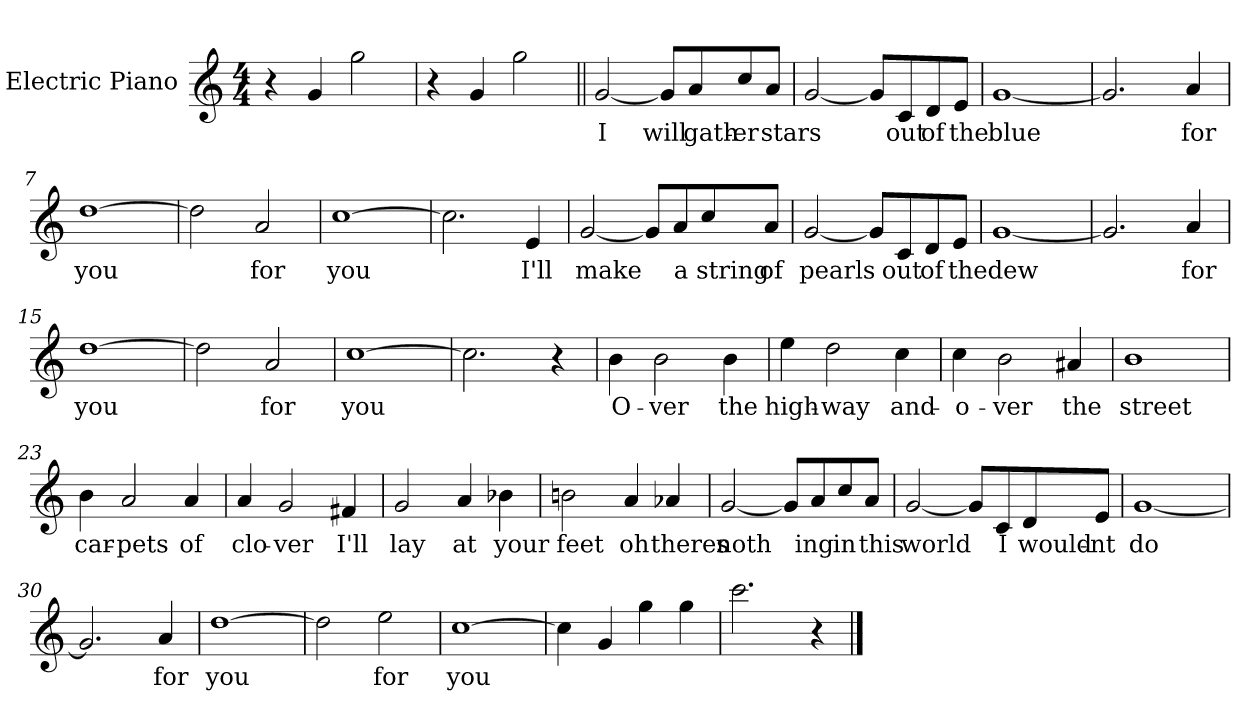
**kern	**text
*part1	*part1
*staff1	*staff1
*I"Electric Piano	*
*I'E.Pno	*
*clefG2	*
*k[]	*
*C:	*
*M4/4	*
=1	=1
4r	.
4g/	.
2gg\	.
=2	=2
4r	.
4g/	.
2gg\	.
=3||	=3||
[2g/	I
8g/L]	will
8a/	gath-
8cc/	-er
8a/J	stars
=4	=4
[2g/	.
8g/L]	.
8c/	out
8d/	of
8e/J	the
=5	=5
[1g	blue
=6	=6
2.g/]	.
4a/	for
=7	=7
[1dd	you
!!LO:LB:g=z
=8	=8
2dd\]	.
2a/	for
=9	=9
[1cc	you
=10	=10
2.cc\]	.
4e/	I'll
=11	=11
[2g/	make
8g/L]	.
8a/	a
8cc/	string
8a/J	of
=12	=12
[2g/	pearls
8g/L]	.
8c/	out
8d/	of
8e/J	the
=13	=13
[1g	dew
=14	=14
2.g/]	.
4a/	for
!!LO:LB:g=z
=15	=15
[1dd	you
=16	=16
2dd\]	.
2a/	for
=17	=17
[1cc	you
=18	=18
2.cc\]	.
4r	.
=19	=19
4b\	O-
2b\	-ver
4b\	the
=20	=20
4ee\	high-
2dd\	-way
4cc\	and-
=21	=21
4cc\	o-
2b\	-ver
4a#X/	the
=22	=22
1b	street
!!LO:LB:g=z
=23	=23
4b\	car-
2a/	-pets
4a/	of
=24	=24
4a/	clo-
2g/	-ver
4f#X/	I'll
=25	=25
2g/	lay
4a/	at
4b-X\	your
=26	=26
2bn\	feet
4a/	oh
4a-X/	theres
=27	=27
[2g/	-noth
8g/L]	.
8a/	ing
8cc/	in
8a/J	this
!!LO:LB:g=z
=28	=28
[2g/	world
8g/L]	.
8c/	I
8d/	would-
8e/J	-nt
=29	=29
[1g	do
=30	=30
2.g/]	.
4a/	for
=31	=31
[1dd	you
=32	=32
2dd\]	.
2ee\	for
=33	=33
[1cc	you
=34	=34
4cc\]	.
4g/	.
4gg\	.
4gg\	.
=35	=35
2.ccc\	.
4r	.
==	==
*-	*-
